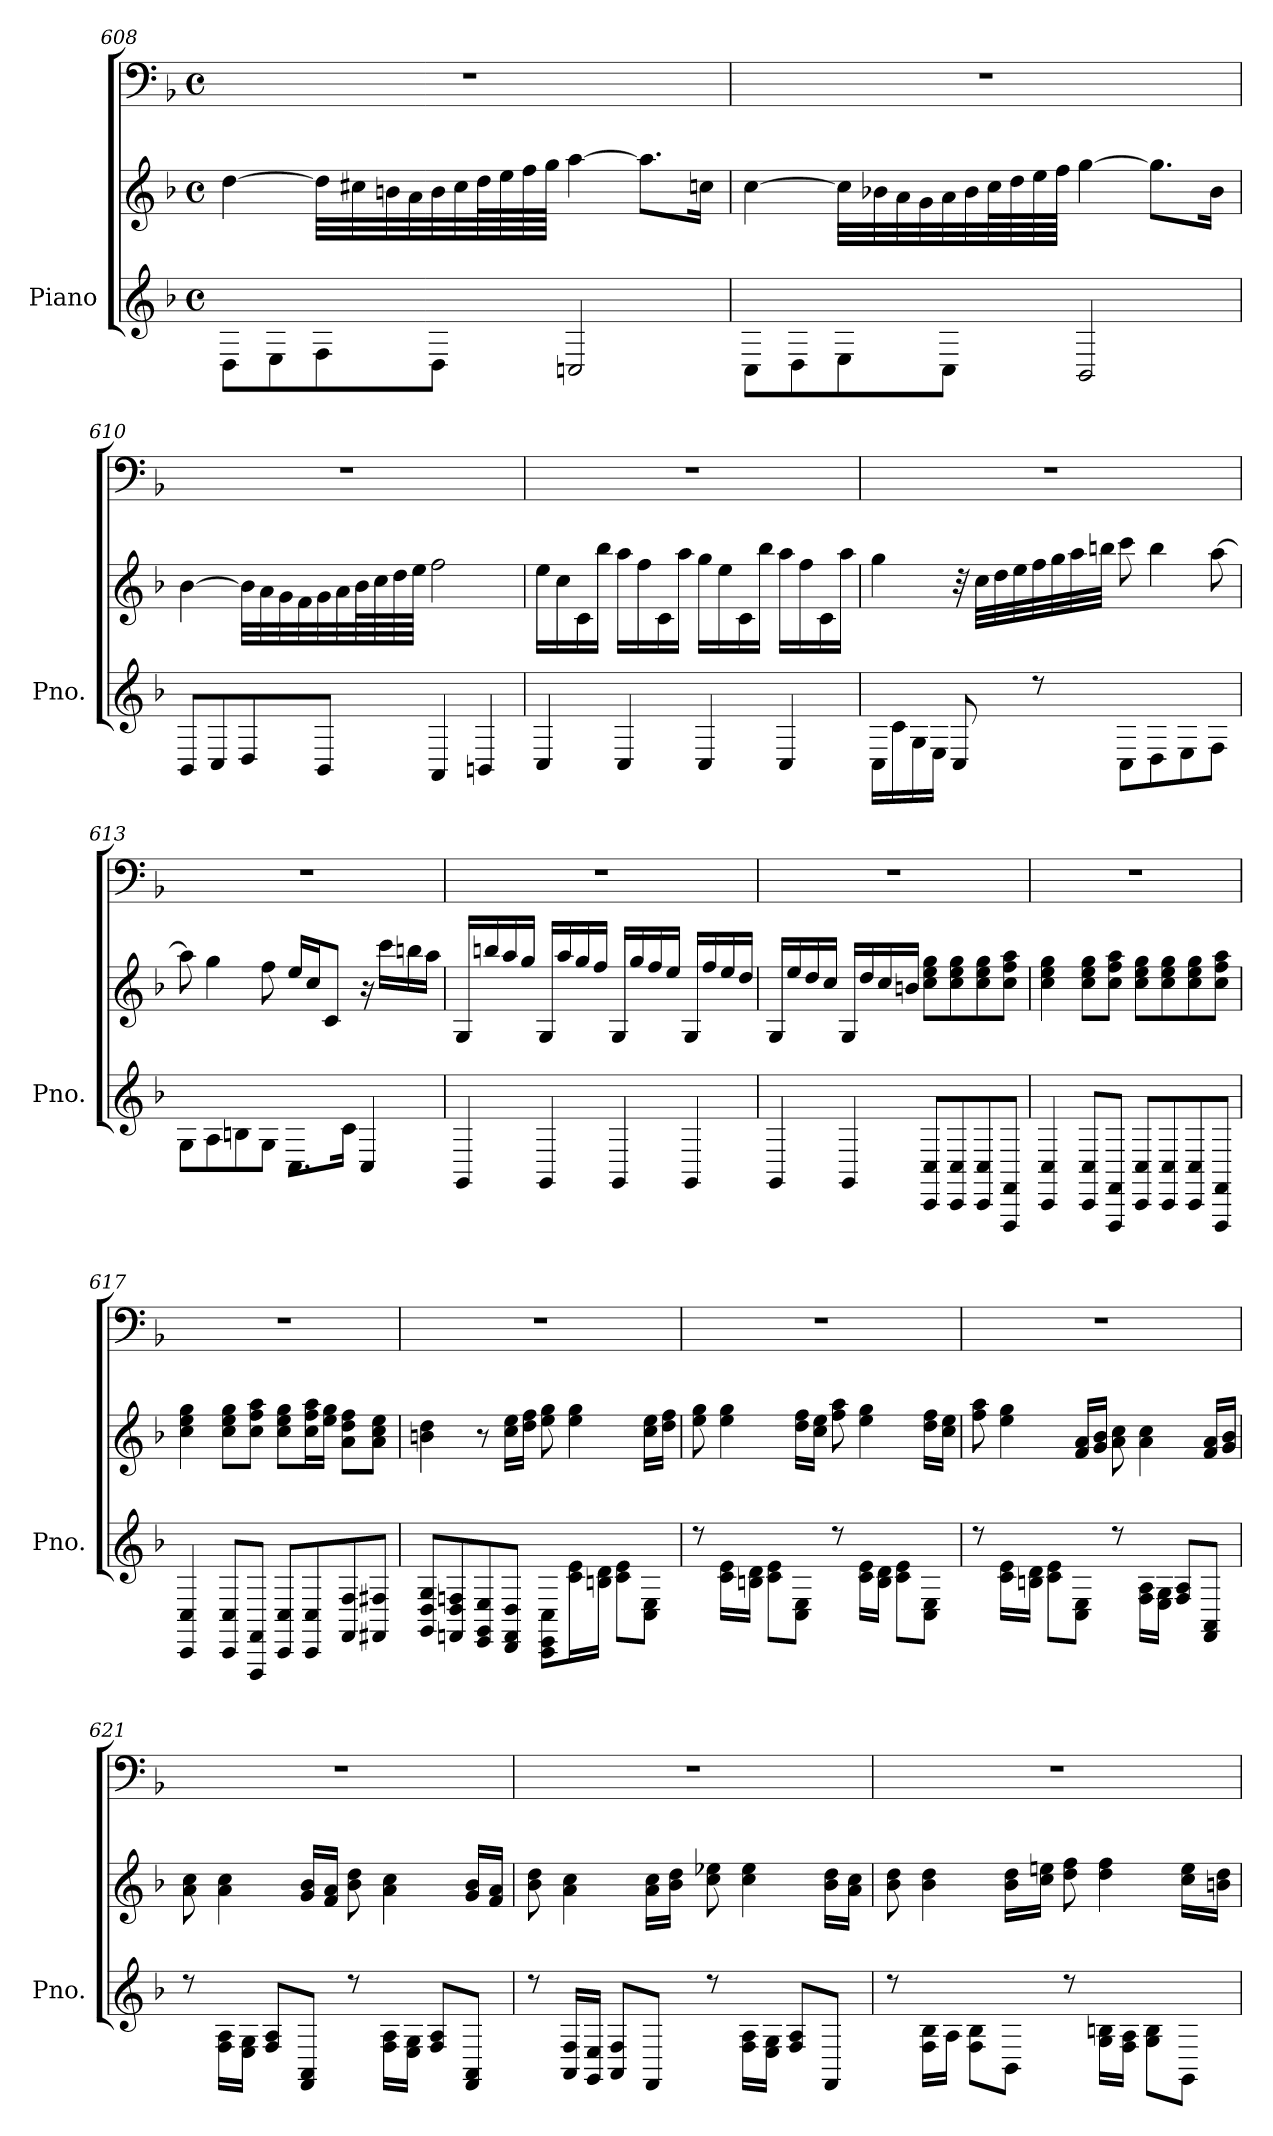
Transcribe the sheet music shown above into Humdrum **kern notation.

**kern	**kern	**kern
*part1	*part1	*part1
*staff3	*staff2	*staff1
*I"Piano	*	*
*I'Pno.	*	*
!!LO:LB:g=z
*clefG2	*clefG2	*clefF4
*k[b-]	*k[b-]	*k[b-]
*M4/4	*M4/4	*M4/4
*met(c)	*met(c)	*met(c)
=608	=608	=608
*^	*	*
8D\L	1ryy	[4dd\	1r
8E\	.	.	.
8F\	.	32dd\LLL]	.
.	.	32cc#X\	.
.	.	32bn\	.
.	.	32a\	.
8D\J	.	32b\	.
.	.	32cc#\	.
.	.	64dd\L	.
.	.	64ee\	.
.	.	64ff\	.
.	.	64gg\JJJJ	.
2Cn/	.	[4aa\	.
.	.	8.aa\L]	.
.	.	16ccn\Jk	.
!!LO:LB:g=z
=609	=609	=609	=609
8C\L	1ryy	[4cc\	1r
8D\	.	.	.
8E\	.	32cc\LLL]	.
.	.	32b-X\	.
.	.	32a\	.
.	.	32g\	.
8C\J	.	32a\	.
.	.	32b-\	.
.	.	64cc\L	.
.	.	64dd\	.
.	.	64ee\	.
.	.	64ff\JJJJ	.
2BB-/	.	[4gg\	.
.	.	8.gg\L]	.
.	.	16b-\Jk	.
=610	=610	=610	=610
8BB-/L	1ryy	[4b-\	1r
8C/	.	.	.
8D/	.	32b-\LLL]	.
.	.	32a\	.
.	.	32g\	.
.	.	32f\	.
8BB-/J	.	32g\	.
.	.	32a\	.
.	.	64b-\L	.
.	.	64cc\	.
.	.	64dd\	.
.	.	64ee\JJJJ	.
4AA/	.	2ff\	.
4BBn/	.	.	.
=611	=611	=611	=611
4C/	1ryy	16ee\LL	1r
.	.	16cc\	.
.	.	16c\	.
.	.	16bb-\JJ	.
4C/	.	16aa\LL	.
.	.	16ff\	.
.	.	16c\	.
.	.	16aa\JJ	.
4C/	.	16gg\LL	.
.	.	16ee\	.
.	.	16c\	.
.	.	16bb-\JJ	.
4C/	.	16aa\LL	.
.	.	16ff\	.
.	.	16c\	.
.	.	16aa\JJ	.
!!LO:LB:g=z
=612	=612	=612	=612
16C\LL	1ryy	4gg\	1r
16c\	.	.	.
16G\	.	.	.
16E\JJ	.	.	.
8C/	.	32r	.
.	.	32cc\LLL	.
.	.	32dd\	.
.	.	32ee\	.
8r	.	32ff\	.
.	.	32gg\	.
.	.	32aa\	.
.	.	32bbn\JJJ	.
8C\L	.	8ccc\	.
8D\	.	4bb\	.
8E\	.	.	.
8F\J	.	[8aa\	.
=613	=613	=613	=613
8G\L	1ryy	8aa\]	1r
8A\	.	4gg\	.
8Bn\	.	.	.
8G\J	.	8ff\	.
8.C\L	.	16ee/LL	.
.	.	16cc/J	.
.	.	8c/J	.
16c\Jk	.	.	.
4C/	.	16r	.
.	.	16ccc\LL	.
.	.	16bbn\	.
.	.	16aa\JJ	.
!!LO:PB:g=z
=614	=614	=614	=614
4GG/	1ryy	16G/LL	1r
.	.	16bbn/	.
.	.	16aa/	.
.	.	16gg/JJ	.
4GG/	.	16G/LL	.
.	.	16aa/	.
.	.	16gg/	.
.	.	16ff/JJ	.
4GG/	.	16G/LL	.
.	.	16gg/	.
.	.	16ff/	.
.	.	16ee/JJ	.
4GG/	.	16G/LL	.
.	.	16ff/	.
.	.	16ee/	.
.	.	16dd/JJ	.
!!LO:PB:g=z
=615	=615	=615	=615
4GG/	1ryy	16G/LL	1r
.	.	16ee/	.
.	.	16dd/	.
.	.	16cc/JJ	.
4GG/	.	16G/LL	.
.	.	16dd/	.
.	.	16cc/	.
.	.	16bn/JJ	.
8CC/ 8C/L	.	8cc\ 8ee\ 8gg\L	.
8CC/ 8C/	.	8cc\ 8ee\ 8gg\	.
8CC/ 8C/	.	8cc\ 8ee\ 8gg\	.
8FFF/ 8FF/J	.	8cc\ 8ff\ 8aa\J	.
=616	=616	=616	=616
4CC/ 4C/	1ryy	4cc\ 4ee\ 4gg\	1r
8CC/ 8C/L	.	8cc\ 8ee\ 8gg\L	.
8FFF/ 8FF/J	.	8cc\ 8ff\ 8aa\J	.
8CC/ 8C/L	.	8cc\ 8ee\ 8gg\L	.
8CC/ 8C/	.	8cc\ 8ee\ 8gg\	.
8CC/ 8C/	.	8cc\ 8ee\ 8gg\	.
8FFF/ 8FF/J	.	8cc\ 8ff\ 8aa\J	.
=617	=617	=617	=617
4CC/ 4C/	1ryy	4cc\ 4ee\ 4gg\	1r
8CC/ 8C/L	.	8cc\ 8ee\ 8gg\L	.
8FFF/ 8FF/J	.	8cc\ 8ff\ 8aa\J	.
8CC/ 8C/L	.	8cc\ 8ee\ 8gg\L	.
8CC/ 8C/	.	16cc\ 16ff\ 16aa\L	.
.	.	16ee\ 16gg\JJ	.
8FF/ 8F/	.	8a\ 8dd\ 8ff\L	.
8FF#X/ 8F#X/J	.	8a\ 8cc\ 8ee\J	.
!!LO:LB:g=z
=618	=618	=618	=618
8GG/ 8D/ 8G/L	1ryy	4bn\ 4dd\	1r
8FFn/ 8D/ 8Fn/	.	.	.
8EE/ 8GG/ 8E/	.	8r	.
8DD/ 8FF/ 8D/J	.	16cc\ 16ee\LL	.
.	.	16dd\ 16ff\JJ	.
8CC\ 8EE\ 8C\L	.	8ee\ 8gg\	.
16c\ 16e\L	.	4ee\ 4gg\	.
16Bn\ 16d\JJ	.	.	.
8c\ 8e\L	.	.	.
8C\ 8E\J	.	16cc\ 16ee\LL	.
.	.	16dd\ 16ff\JJ	.
!!LO:LB:g=z
=619	=619	=619	=619
8r	1ryy	8ee\ 8gg\	1r
16c\ 16e\LL	.	4ee\ 4gg\	.
16Bn\ 16d\JJ	.	.	.
8c\ 8e\L	.	.	.
8C\ 8E\J	.	16dd\ 16ff\LL	.
.	.	16cc\ 16ee\JJ	.
8r	.	8ff\ 8aa\	.
16c\ 16e\LL	.	4ee\ 4gg\	.
16B\ 16d\JJ	.	.	.
8c\ 8e\L	.	.	.
8C\ 8E\J	.	16dd\ 16ff\LL	.
.	.	16cc\ 16ee\JJ	.
=620	=620	=620	=620
8r	1ryy	8ff\ 8aa\	1r
16c\ 16e\LL	.	4ee\ 4gg\	.
16Bn\ 16d\JJ	.	.	.
8c\ 8e\L	.	.	.
8C\ 8E\J	.	16f/ 16a/LL	.
.	.	16g/ 16b-/JJ	.
8r	.	8a\ 8cc\	.
16F\ 16A\LL	.	4a\ 4cc\	.
16E\ 16G\JJ	.	.	.
8F/ 8A/L	.	.	.
8FF/ 8AA/J	.	16f/ 16a/LL	.
.	.	16g/ 16b-/JJ	.
=621	=621	=621	=621
8r	1ryy	8a\ 8cc\	1r
16F\ 16A\LL	.	4a\ 4cc\	.
16E\ 16G\JJ	.	.	.
8F/ 8A/L	.	.	.
8FF/ 8AA/J	.	16g/ 16b-/LL	.
.	.	16f/ 16a/JJ	.
8r	.	8b-\ 8dd\	.
16F\ 16A\LL	.	4a\ 4cc\	.
16E\ 16G\JJ	.	.	.
8F/ 8A/L	.	.	.
8FF/ 8AA/J	.	16g/ 16b-/LL	.
.	.	16f/ 16a/JJ	.
!!LO:LB:g=z
=622	=622	=622	=622
8r	1ryy	8b-\ 8dd\	1r
16AA/ 16F/LL	.	4a\ 4cc\	.
16GG/ 16E/JJ	.	.	.
8AA/ 8F/L	.	.	.
8FF/J	.	16a\ 16cc\LL	.
.	.	16b-\ 16dd\JJ	.
8r	.	8cc\ 8ee-X\	.
16F\ 16A\LL	.	4cc\ 4ee-\	.
16E\ 16G\JJ	.	.	.
8F/ 8A/L	.	.	.
8FF/J	.	16b-\ 16dd\LL	.
.	.	16a\ 16cc\JJ	.
!!LO:PB:g=z
=623	=623	=623	=623
8r	1ryy	8b-\ 8dd\	1r
16F\ 16B-\LL	.	4b-\ 4dd\	.
16A\JJ	.	.	.
8F\ 8B-\L	.	.	.
8BB-\J	.	16b-\ 16dd\LL	.
.	.	16cc\ 16een\JJ	.
8r	.	8dd\ 8ff\	.
16G\ 16Bn\LL	.	4dd\ 4ff\	.
16F\ 16A\JJ	.	.	.
8G\ 8B\L	.	.	.
8GG\J	.	16cc\ 16ee\LL	.
.	.	16bn\ 16dd\JJ	.
*v	*v	*	*
=	=	=
*-	*-	*-
